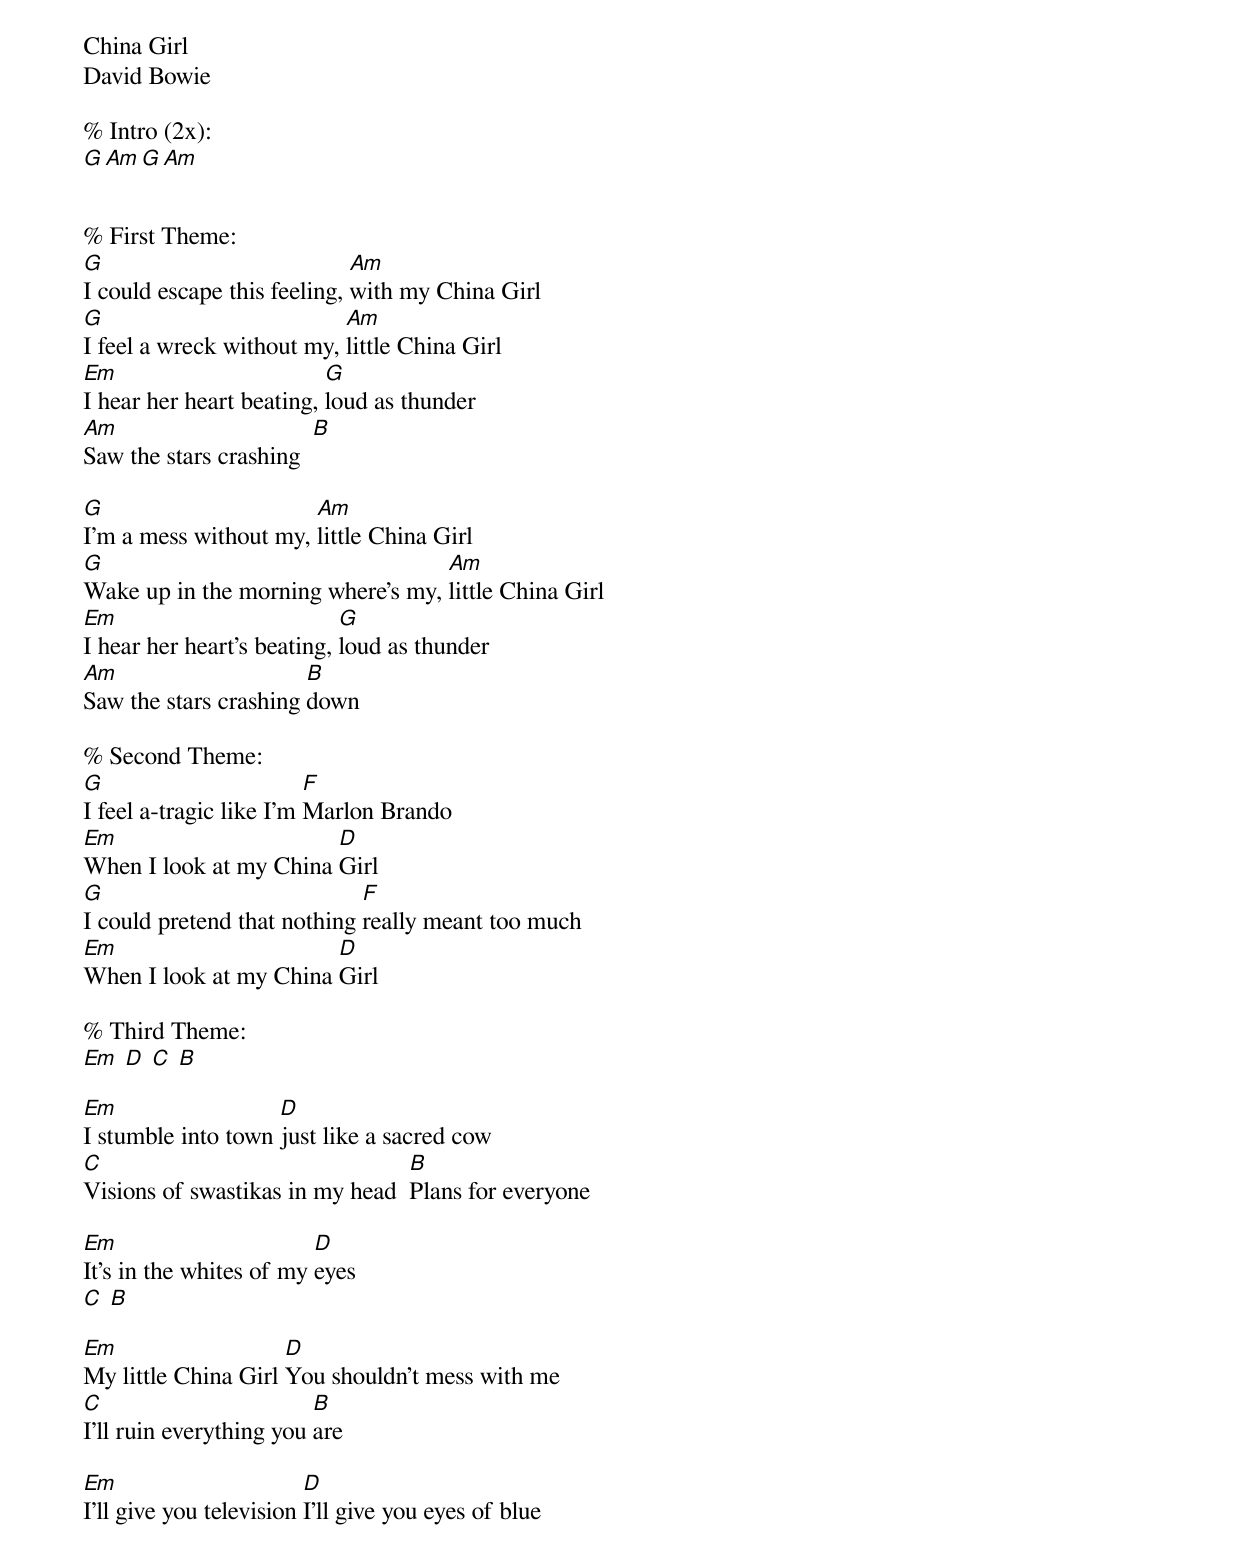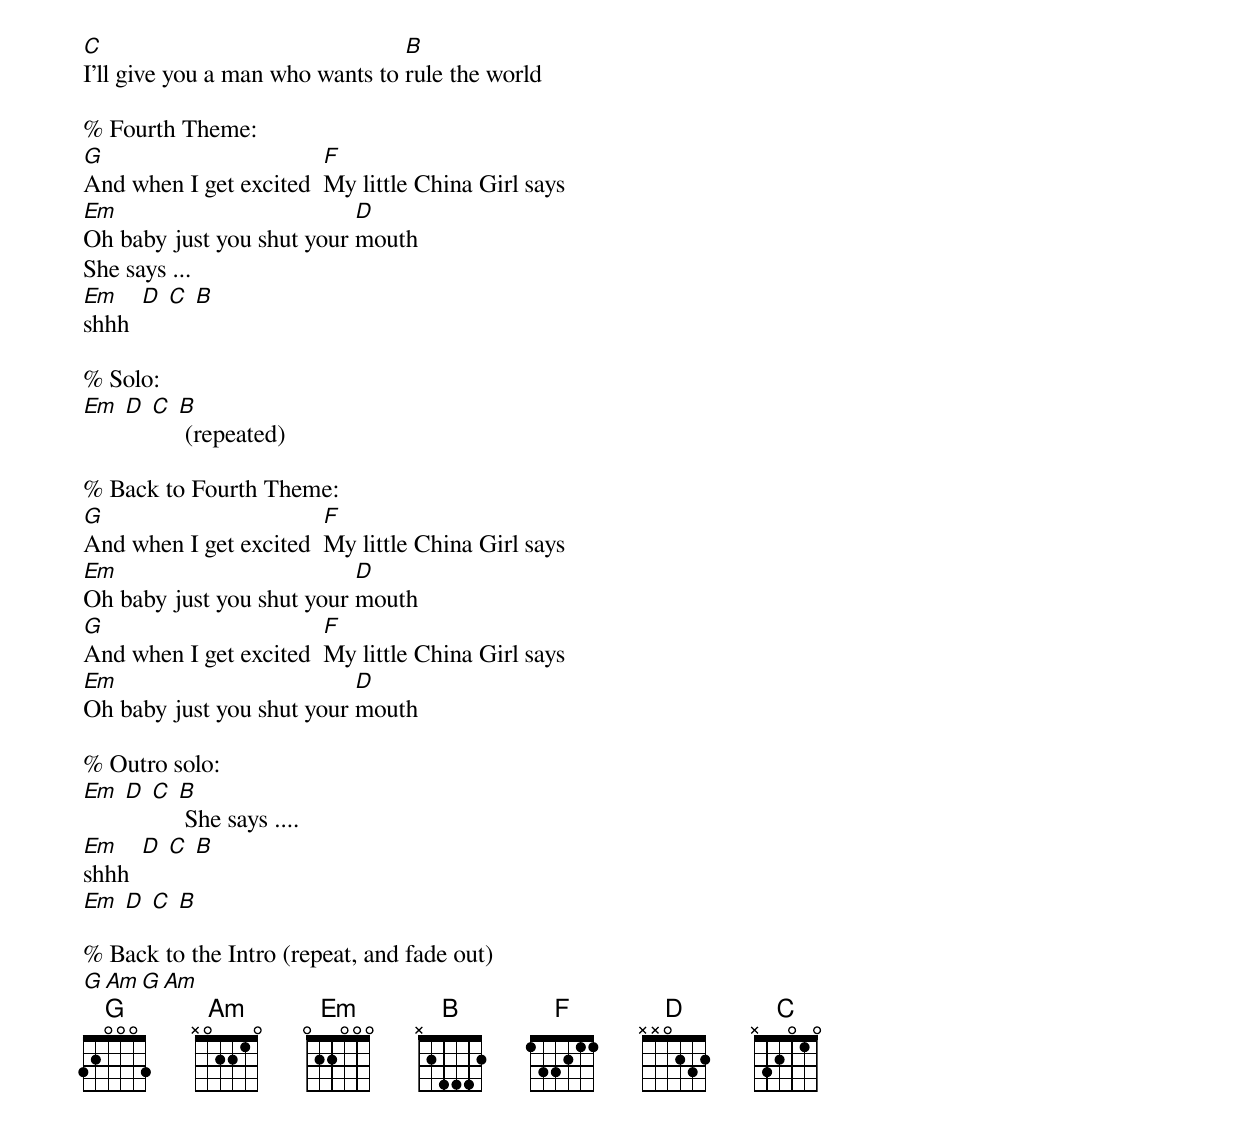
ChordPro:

China Girl
David Bowie

% Intro (2x):
[G][Am][G][Am]


% First Theme:
[G]I could escape this feeling, [Am]with my China Girl
[G]I feel a wreck without my, [Am]little China Girl
[Em]I hear her heart beating, [G]loud as thunder
[Am]Saw the stars crashing  [B]

[G]I'm a mess without my, [Am]little China Girl
[G]Wake up in the morning where's my, [Am]little China Girl
[Em]I hear her heart's beating, [G]loud as thunder
[Am]Saw the stars crashing [B]down

% Second Theme:
[G]I feel a-tragic like I'm [F]Marlon Brando
[Em]When I look at my China [D]Girl
[G]I could pretend that nothing [F]really meant too much
[Em]When I look at my China [D]Girl

% Third Theme:
[Em] [D] [C] [B]

[Em]I stumble into town [D]just like a sacred cow
[C]Visions of swastikas in my head  [B]Plans for everyone

[Em]It's in the whites of my [D]eyes
[C] [B]

[Em]My little China Girl [D]You shouldn't mess with me
[C]I'll ruin everything you [B]are

[Em]I'll give you television [D]I'll give you eyes of blue
[C]I'll give you a man who wants to [B]rule the world

% Fourth Theme:
[G]And when I get excited  [F]My little China Girl says
[Em]Oh baby just you shut your [D]mouth
She says ...
[Em]shhh  [D] [C] [B]

% Solo:
[Em] [D] [C] [B] (repeated)

% Back to Fourth Theme:
[G]And when I get excited  [F]My little China Girl says
[Em]Oh baby just you shut your [D]mouth
[G]And when I get excited  [F]My little China Girl says
[Em]Oh baby just you shut your [D]mouth

% Outro solo:
[Em] [D] [C] [B] She says ....
[Em]shhh  [D] [C] [B]
[Em] [D] [C] [B]

% Back to the Intro (repeat, and fade out)
[G][Am][G][Am]
